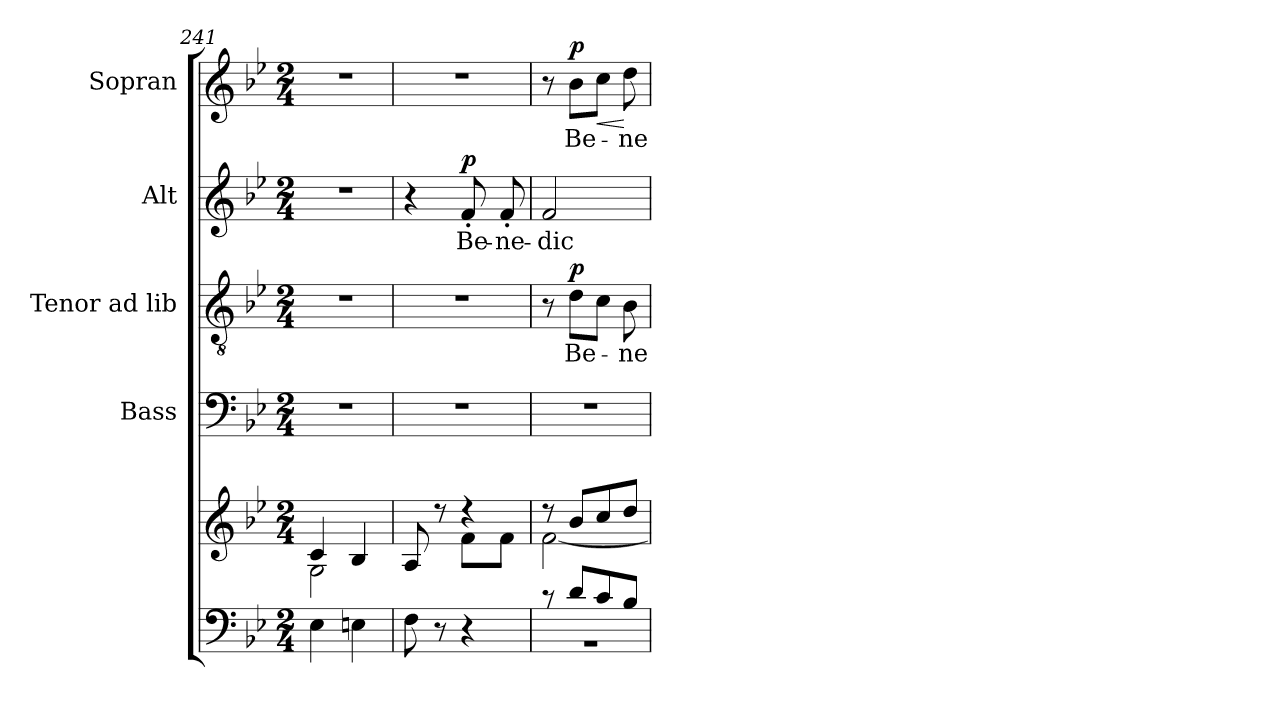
**kern	**kern	**kern	**kern	**text	**dynam	**kern	**text	**dynam	**kern	**text	**dynam
*part5	*part5	*part4	*part3	*part3	*part3	*part2	*part2	*part2	*part1	*part1	*part1
*staff6	*staff5	*staff4	*staff3	*staff3	*staff3	*staff2	*staff2	*staff2	*staff1	*staff1	*staff1
*	*	*I"Bass	*I"Tenor ad lib	*	*	*I"Alt	*	*	*I"Sopran	*	*
*	*	*I'B	*I'T	*	*	*I'A	*	*	*I'S	*	*
*clefF4	*clefG2	*clefF4	*clefGv2	*	*	*clefG2	*	*	*clefG2	*	*
*k[b-e-]	*k[b-e-]	*k[b-e-]	*k[b-e-]	*	*	*k[b-e-]	*	*	*k[b-e-]	*	*
*B-:	*B-:	*B-:	*B-:	*	*	*B-:	*	*	*B-:	*	*
*M2/4	*M2/4	*M2/4	*M2/4	*	*	*M2/4	*	*	*M2/4	*	*
=241	=241	=241	=241	=241	=241	=241	=241	=241	=241	=241	=241
*	*^	*	*	*	*	*	*	*	*	*	*
4E-\	4c/	2G\	2r	2r	.	.	2r	.	.	2r	.	.
4En\	4B-/	.	.	.	.	.	.	.	.	.	.	.
=242	=242	=242	=242	=242	=242	=242	=242	=242	=242	=242	=242	=242
8F\	8A/	4ryy	2r	2r	.	.	4r	.	.	2r	.	.
8r	8rdd	.	.	.	.	.	.	.	.	.	.	.
!	!	!	!	!	!	!	!	!LO:LY:b	!LO:DY:a	!	!	!
4r	4rdd	8f\L	.	.	.	.	8f'</	Be-	p	.	.	.
!	!	!	!	!	!	!	!	!LO:LY:b	!	!	!	!
.	.	8f\J	.	.	.	.	8f'</	-ne-	.	.	.	.
=243	=243	=243	=243	=243	=243	=243	=243	=243	=243	=243	=243	=243
*^	*	*	*	*	*	*	*	*	*	*	*	*
!	!LO:N:vis=1	!	!	!	!	!	!	!	!LO:LY:b	!	!	!	!
8rc	2rBB	8rdd	[<2f\	2r	8r	.	.	2f/	-dic-	.	8r	.	.
!	!	!	!	!	!	!LO:LY:b	!LO:DY:a	!	!	!	!	!LO:LY:b	!LO:DY:a
8d/L	.	8b-/L	.	.	8d\L	Be-	p	.	.	.	8b-\L	Be-	p
!	!	!	!	!	!	!	!	!	!	!	!	!	!LO:HP:b
8c\	.	8cc/	.	.	8c\J	.	.	.	.	.	8cc\J	.	<
!	!	!	!	!	!	!LO:LY:b	!	!	!	!	!	!LO:LY:b	!
8B-/J	.	8dd/J	.	.	8B-\	-ne-	.	.	.	.	8dd\	-ne-	[
*v	*v	*	*	*	*	*	*	*	*	*	*	*	*
*	*v	*v	*	*	*	*	*	*	*	*	*	*
=	=	=	=	=	=	=	=	=	=	=	=
*-	*-	*-	*-	*-	*-	*-	*-	*-	*-	*-	*-
